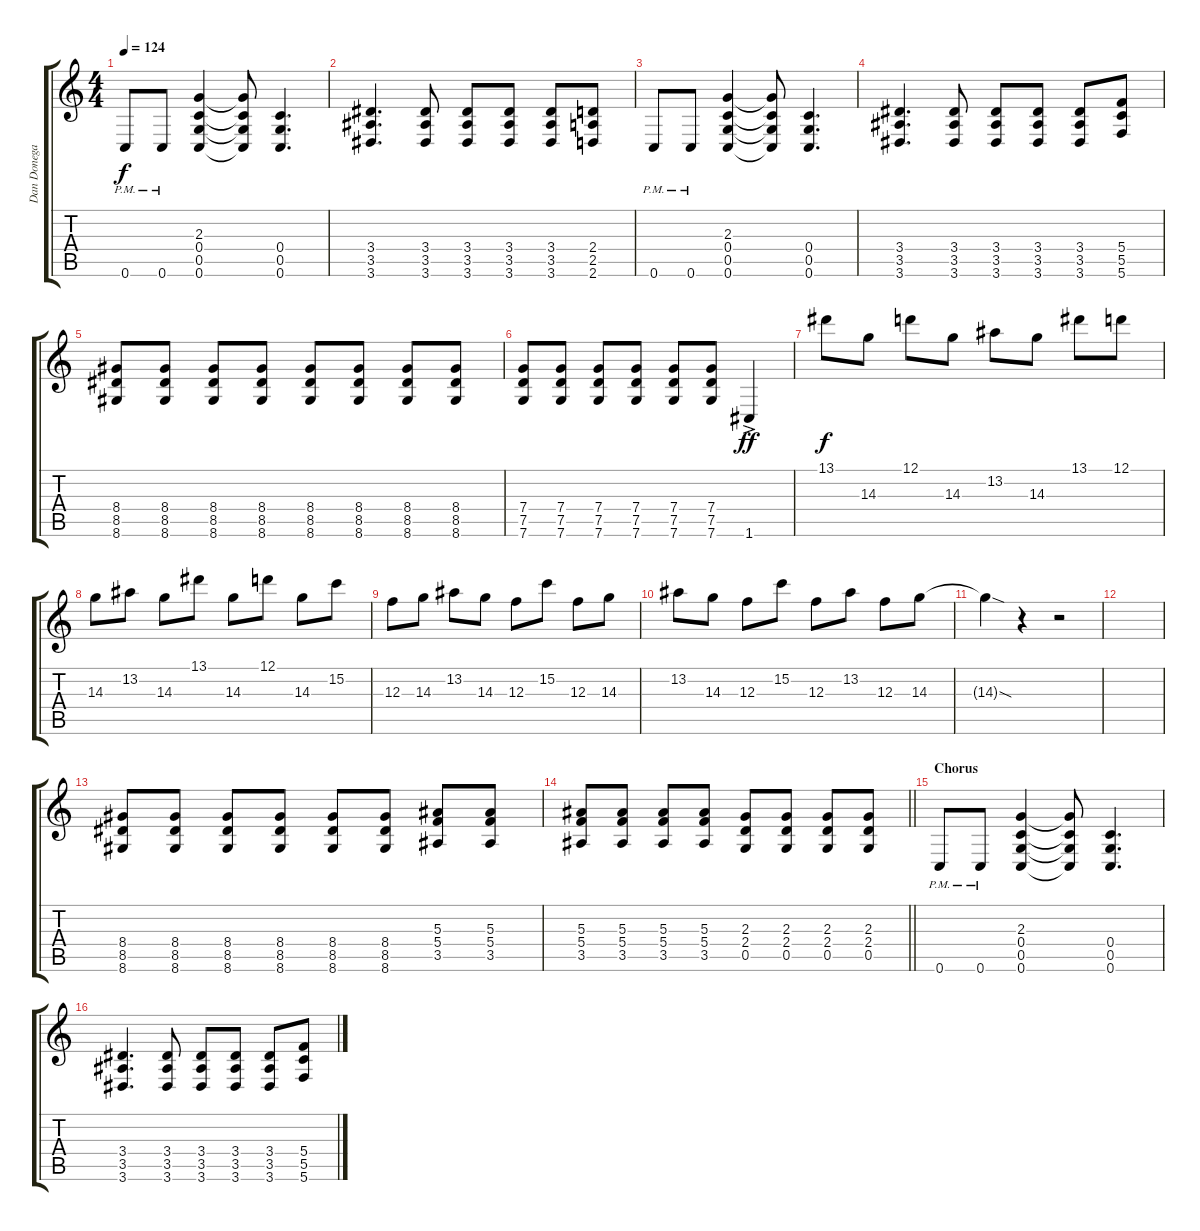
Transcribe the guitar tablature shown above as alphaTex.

\track ("Dan Donegan 2" "Dan Donega") {instrument distortionguitar}
\staff {score tabs}
\tuning (D4 A3 F3 C3 G2 C2) {hide}
\ts (4 4)
\tempo 124
\clef g2
\ks c
0.6{pm}.8{dy f} 0.6{pm}.8 (2.3 0.4 0.5 0.6).4 (2.3{t} 0.4{t} 0.5{t} 0.6{t}).8 (0.4 0.5 0.6).4{d} |
(3.4 3.5 3.6).4{d} (3.4 3.5 3.6).8 (3.4 3.5 3.6).8 (3.4 3.5 3.6).8 (3.4 3.5 3.6).8 (2.4 2.5 2.6).8 |
0.6{pm}.8 0.6{pm}.8 (2.3 0.4 0.5 0.6).4 (2.3{t} 0.4{t} 0.5{t} 0.6{t}).8 (0.4 0.5 0.6).4{d} |
(3.4 3.5 3.6).4{d} (3.4 3.5 3.6).8 (3.4 3.5 3.6).8 (3.4 3.5 3.6).8 (3.4 3.5 3.6).8 (5.4 5.5 5.6).8 |
(8.4 8.5 8.6).8 (8.4 8.5 8.6).8 (8.4 8.5 8.6).8 (8.4 8.5 8.6).8 (8.4 8.5 8.6).8 (8.4 8.5 8.6).8 (8.4 8.5 8.6).8 (8.4 8.5 8.6).8 |
(7.4 7.5 7.6).8 (7.4 7.5 7.6).8 (7.4 7.5 7.6).8 (7.4 7.5 7.6).8 (7.4 7.5 7.6).8 (7.4 7.5 7.6).8 1.6{ac}.4{dy ff} |
13.1.8{dy f} 14.3.8 12.1.8 14.3.8 13.2.8 14.3.8 13.1.8 12.1.8 |
14.3.8 13.2.8 14.3.8 13.1.8 14.3.8 12.1.8 14.3.8 15.2.8 |
12.3.8 14.3.8 13.2.8 14.3.8 12.3.8 15.2.8 12.3.8 14.3.8 |
13.2.8 14.3.8 12.3.8 15.2.8 12.3.8 13.2.8 12.3.8 14.3.8 |
14.3{sod t}.4 r.4 r.2 |
|
(8.4 8.5 8.6).8 (8.4 8.5 8.6).8 (8.4 8.5 8.6).8 (8.4 8.5 8.6).8 (8.4 8.5 8.6).8 (8.4 8.5 8.6).8 (5.3 5.4 3.5).8 (5.3 5.4 3.5).8 |
\barLineRight lightlight
(5.3 5.4 3.5).8 (5.3 5.4 3.5).8 (5.3 5.4 3.5).8 (5.3 5.4 3.5).8 (2.3 2.4 0.5).8 (2.3 2.4 0.5).8 (2.3 2.4 0.5).8 (2.3 2.4 0.5).8 |
\section ("" "Chorus")
0.6{pm}.8 0.6{pm}.8 (2.3 0.4 0.5 0.6).4 (2.3{t} 0.4{t} 0.5{t} 0.6{t}).8 (0.4 0.5 0.6).4{d} |
(3.4 3.5 3.6).4{d} (3.4 3.5 3.6).8 (3.4 3.5 3.6).8 (3.4 3.5 3.6).8 (3.4 3.5 3.6).8 (5.4 5.5 5.6).8
